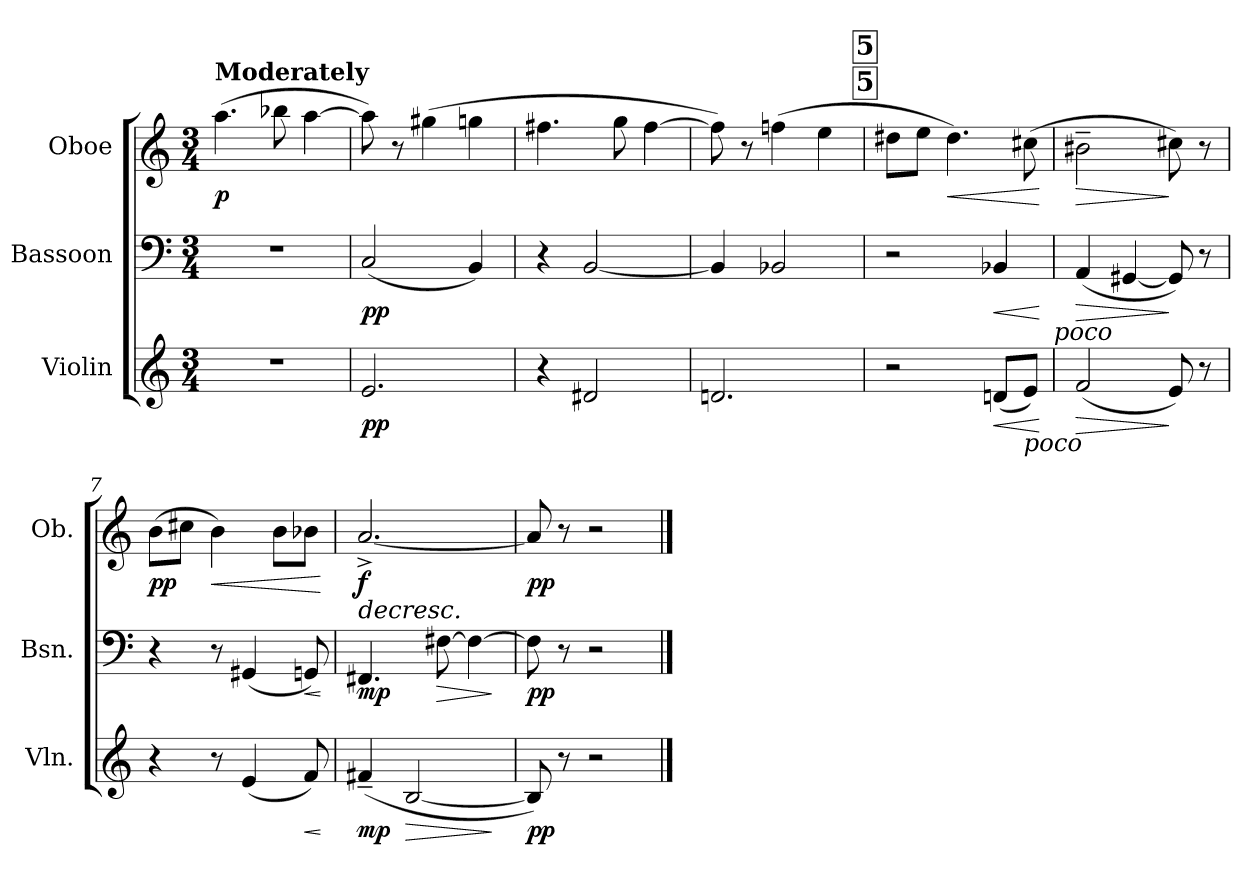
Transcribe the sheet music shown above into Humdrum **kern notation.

**kern	**dynam	**kern	**dynam	**kern	**dynam
*part3	*part3	*part2	*part2	*part1	*part1
*staff3	*staff3	*staff2	*staff2	*staff1	*staff1
*I"Violin	*	*I"Bassoon	*	*I"Oboe	*
*I'Vln.	*	*I'Bsn.	*	*I'Ob.	*
*clefG2	*	*clefF4	*	*clefG2	*
*k[]	*	*k[]	*	*k[]	*
*C:	*	*C:	*	*C:	*
*M3/4	*	*M3/4	*	*M3/4	*
*MM72	*	*MM72	*	*MM72	*
=1	=1	=1	=1	=1	=1
!	!	!	!	!LO:TX:a:B:t=Moderately	!
!	!	!	!	!	!LO:DY:b
2.r	.	2.r	.	(>4.aa\	p
.	.	.	.	8bb-X\	.
.	.	.	.	[4aa\	.
=2	=2	=2	=2	=2	=2
!	!LO:DY:b	!	!LO:DY:b	!	!
2.e/	pp	(<2C/	pp	8aa\])	.
.	.	.	.	8r	.
.	.	.	.	(>4gg#X\	.
.	.	4BB/)	.	4ggn\	.
=3	=3	=3	=3	=3	=3
4r	.	4r	.	4.ff#X\	.
2d#X/	.	[2BB/	.	.	.
.	.	.	.	8gg\	.
.	.	.	.	[4ff#\	.
=4	=4	=4	=4	=4	=4
2.dn/	.	4BB/]	.	8ff#\])	.
.	.	.	.	8r	.
.	.	2BB-X/	.	(>4ffn\	.
.	.	.	.	4ee\	.
!!LO:LB:g=z
!!LO:REH:place=s1:a:t=5
!!LO:REH:place=s3:a:t=5
=5	=5	=5	=5	=5	=5
2r	.	2r	.	8dd#X\L	.
.	.	.	.	8ee\J	.
!	!	!	!	!	!LO:HP:b
.	.	.	.	4.dd#\)	<
!	!LO:HP:b	!	!LO:HP:b	!	!
(<8dn/L	<	4BB-X/	<	.	.
!LO:TX:b:i:t=poco	!	!	!	!	!
8e/J)	.	.	.	(>8cc#X\	.
.	[	.	[	.	[
!	!	!LO:TX:b:i:t=poco	!	!	!
=6	=6	=6	=6	=6	=6
!	!LO:HP:b	!	!LO:HP:b	!	!LO:HP:b
(<2f/	>	(<4AA/	>	2b#X~>\	>
.	.	[4GG#X/	.	.	.
8e/)	]	8GG#/])	]	8cc#X\)	]
8r	.	8r	.	8r	.
=7	=7	=7	=7	=7	=7
!	!	!	!	!	!LO:DY:b
4r	.	4r	.	(>8b\L	pp
.	.	.	.	8cc#X\J	.
!	!	!	!	!	!LO:HP:b
8r	.	8r	.	4b\)	<
(<4e/	.	(<4GG#X/	.	.	.
.	.	.	.	8b\L	.
!	!LO:HP:b	!	!LO:HP:b	!	!
8f/)	<	8GGn/)	<	8b-X\J	.
.	[	.	[	.	[
=8	=8	=8	=8	=8	=8
!	!LO:DY:b	!	!LO:DY:b	!	!LO:HP:b
!	!	!	!	!	!LO:DY:n=1:b
(4f#X~</	mp	4.FF#X/	mp	[2.a^</	> f
!	!LO:HP:b	!	!	!	!
[2B/	>	.	.	.	.
!	!	!	!LO:HP:b	!	!
.	.	[8F#X\	>	.	.
.	.	4F#\_	.	.	.
.	]	.	]	.	.
=9	=9	=9	=9	=9	=9
!	!LO:DY:b	!	!LO:DY:b	!	!LO:DY:b
8B/])	pp	8F#\]	pp	8a/]	pp
8r	.	8r	.	8r	]
2r	.	2r	.	2r	.
==	==	==	==	==	==
*-	*-	*-	*-	*-	*-
